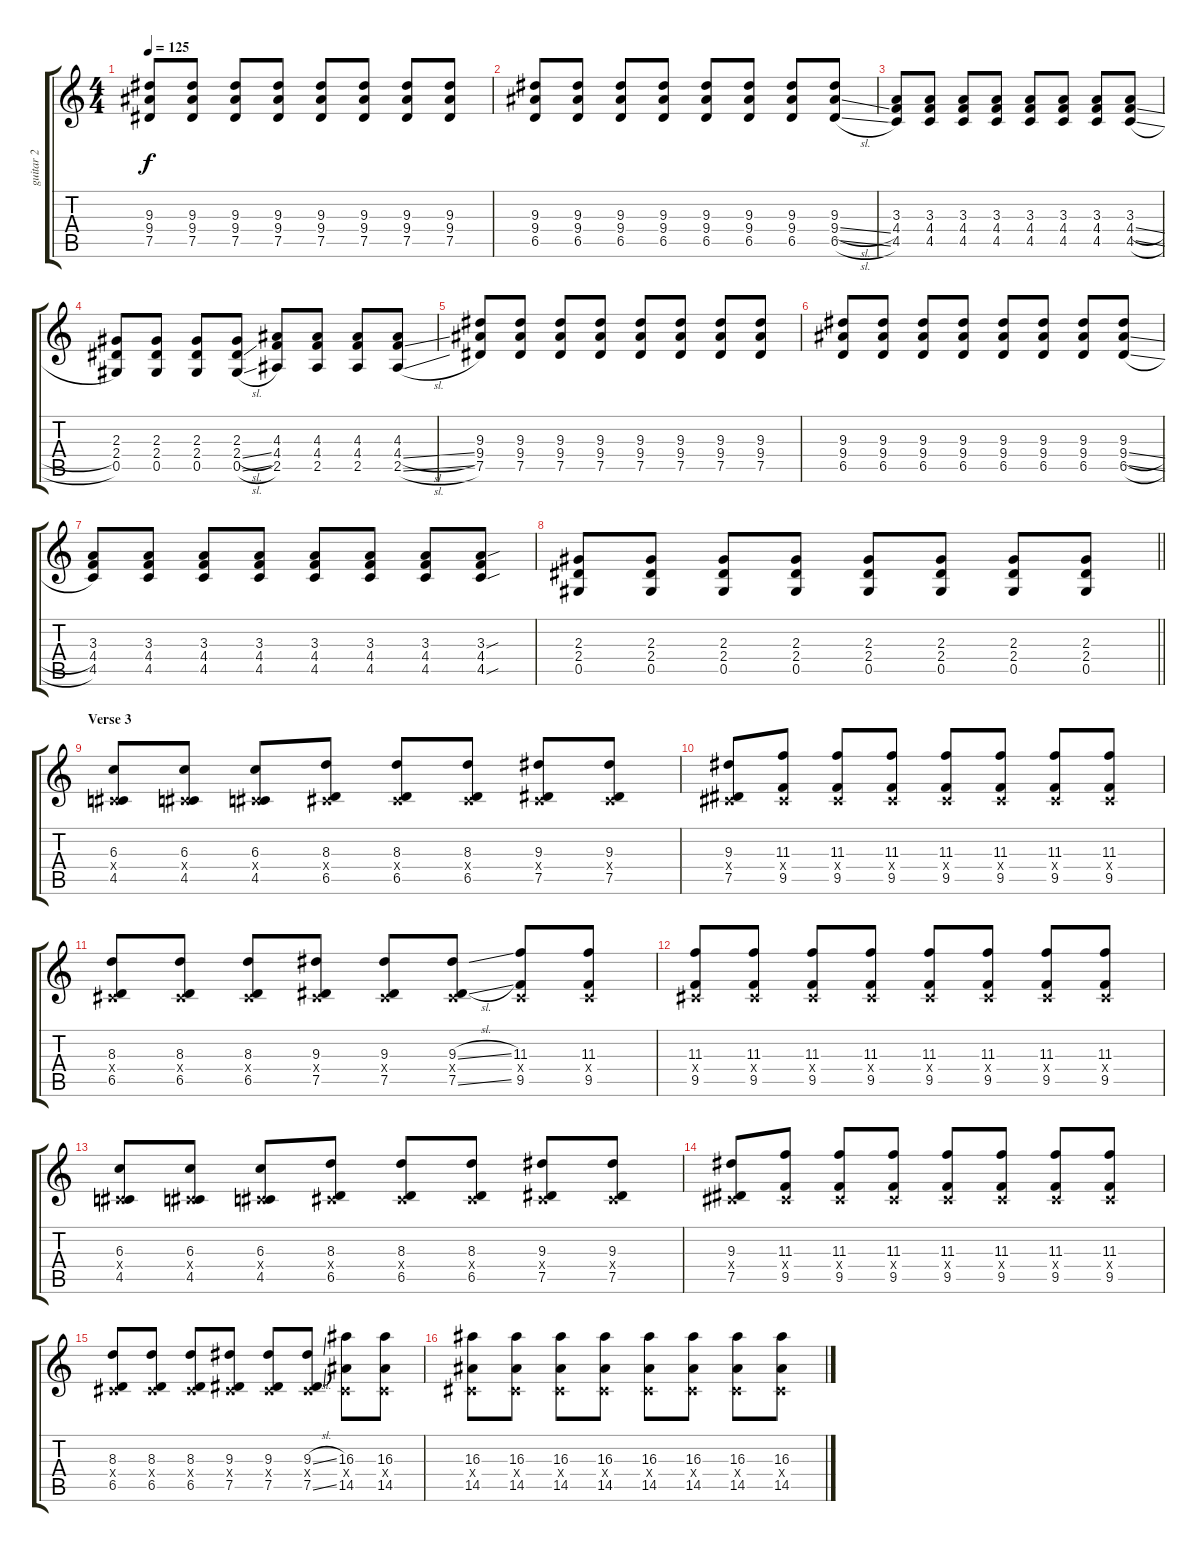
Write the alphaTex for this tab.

\track ("guitar 2" "guitar 2") {instrument electricguitarclean}
\staff {score tabs}
\tuning (Eb4 Bb3 Gb3 Db3 Ab2 Eb2) {hide}
\ts (4 4)
\tempo 125
\clef g2
\ks c
(9.3 9.4 7.5).8{dy f} (9.3 9.4 7.5).8 (9.3 9.4 7.5).8 (9.3 9.4 7.5).8 (9.3 9.4 7.5).8 (9.3 9.4 7.5).8 (9.3 9.4 7.5).8 (9.3 9.4 7.5).8 |
(9.3 9.4 6.5).8 (9.3 9.4 6.5).8 (9.3 9.4 6.5).8 (9.3 9.4 6.5).8 (9.3 9.4 6.5).8 (9.3 9.4 6.5).8 (9.3 9.4 6.5).8 (9.3 9.4{sl} 6.5{sl}).8 |
(3.3 4.4 4.5).8 (3.3 4.4 4.5).8 (3.3 4.4 4.5).8 (3.3 4.4 4.5).8 (3.3 4.4 4.5).8 (3.3 4.4 4.5).8 (3.3 4.4 4.5).8 (3.3 4.4{sl} 4.5{sl}).8 |
(2.3 2.4 0.5).8 (2.3 2.4 0.5).8 (2.3 2.4 0.5).8 (2.3 2.4{sl} 0.5{sl}).8 (4.3 4.4 2.5).8 (4.3 4.4 2.5).8 (4.3 4.4 2.5).8 (4.3 4.4{sl} 2.5{sl}).8 |
(9.3 9.4 7.5).8 (9.3 9.4 7.5).8 (9.3 9.4 7.5).8 (9.3 9.4 7.5).8 (9.3 9.4 7.5).8 (9.3 9.4 7.5).8 (9.3 9.4 7.5).8 (9.3 9.4 7.5).8 |
(9.3 9.4 6.5).8 (9.3 9.4 6.5).8 (9.3 9.4 6.5).8 (9.3 9.4 6.5).8 (9.3 9.4 6.5).8 (9.3 9.4 6.5).8 (9.3 9.4 6.5).8 (9.3 9.4{sl} 6.5{sl}).8 |
(3.3 4.4 4.5).8 (3.3 4.4 4.5).8 (3.3 4.4 4.5).8 (3.3 4.4 4.5).8 (3.3 4.4 4.5).8 (3.3 4.4 4.5).8 (3.3 4.4 4.5).8 (3.3{sou} 4.4 4.5{sou}).8 |
\barLineRight lightlight
(2.3 2.4 0.5).8{volume 10} (2.3 2.4 0.5).8 (2.3 2.4 0.5).8 (2.3 2.4 0.5).8 (2.3 2.4 0.5).8 (2.3 2.4 0.5).8 (2.3 2.4 0.5).8 (2.3 2.4 0.5).8 |
\section ("" "Verse 3")
(6.3 0.4{x} 4.5).8{volume 10 balance 12} (6.3 0.4{x} 4.5).8 (6.3 0.4{x} 4.5).8 (8.3 0.4{x} 6.5).8 (8.3 0.4{x} 6.5).8 (8.3 0.4{x} 6.5).8 (9.3 0.4{x} 7.5).8 (9.3 0.4{x} 7.5).8 |
(9.3 0.4{x} 7.5).8 (11.3 0.4{x} 9.5).8 (11.3 0.4{x} 9.5).8 (11.3 0.4{x} 9.5).8 (11.3 0.4{x} 9.5).8 (11.3 0.4{x} 9.5).8 (11.3 0.4{x} 9.5).8 (11.3 0.4{x} 9.5).8 |
(8.3 0.4{x} 6.5).8 (8.3 0.4{x} 6.5).8 (8.3 0.4{x} 6.5).8 (9.3 0.4{x} 7.5).8 (9.3 0.4{x} 7.5).8 (9.3{sl} 0.4{x} 7.5{sl}).8 (11.3 0.4{x} 9.5).8 (11.3 0.4{x} 9.5).8 |
(11.3 0.4{x} 9.5).8 (11.3 0.4{x} 9.5).8 (11.3 0.4{x} 9.5).8 (11.3 0.4{x} 9.5).8 (11.3 0.4{x} 9.5).8 (11.3 0.4{x} 9.5).8 (11.3 0.4{x} 9.5).8 (11.3 0.4{x} 9.5).8 |
(6.3 0.4{x} 4.5).8 (6.3 0.4{x} 4.5).8 (6.3 0.4{x} 4.5).8 (8.3 0.4{x} 6.5).8 (8.3 0.4{x} 6.5).8 (8.3 0.4{x} 6.5).8 (9.3 0.4{x} 7.5).8 (9.3 0.4{x} 7.5).8 |
(9.3 0.4{x} 7.5).8 (11.3 0.4{x} 9.5).8 (11.3 0.4{x} 9.5).8 (11.3 0.4{x} 9.5).8 (11.3 0.4{x} 9.5).8 (11.3 0.4{x} 9.5).8 (11.3 0.4{x} 9.5).8 (11.3 0.4{x} 9.5).8 |
(8.3 0.4{x} 6.5).8 (8.3 0.4{x} 6.5).8 (8.3 0.4{x} 6.5).8 (9.3 0.4{x} 7.5).8 (9.3 0.4{x} 7.5).8 (9.3{sl} 0.4{x} 7.5{sl}).8 (16.3 0.4{x} 14.5).8 (16.3 0.4{x} 14.5).8 |
(16.3 0.4{x} 14.5).8 (16.3 0.4{x} 14.5).8 (16.3 0.4{x} 14.5).8 (16.3 0.4{x} 14.5).8 (16.3 0.4{x} 14.5).8 (16.3 0.4{x} 14.5).8 (16.3 0.4{x} 14.5).8 (16.3 0.4{x} 14.5).8
